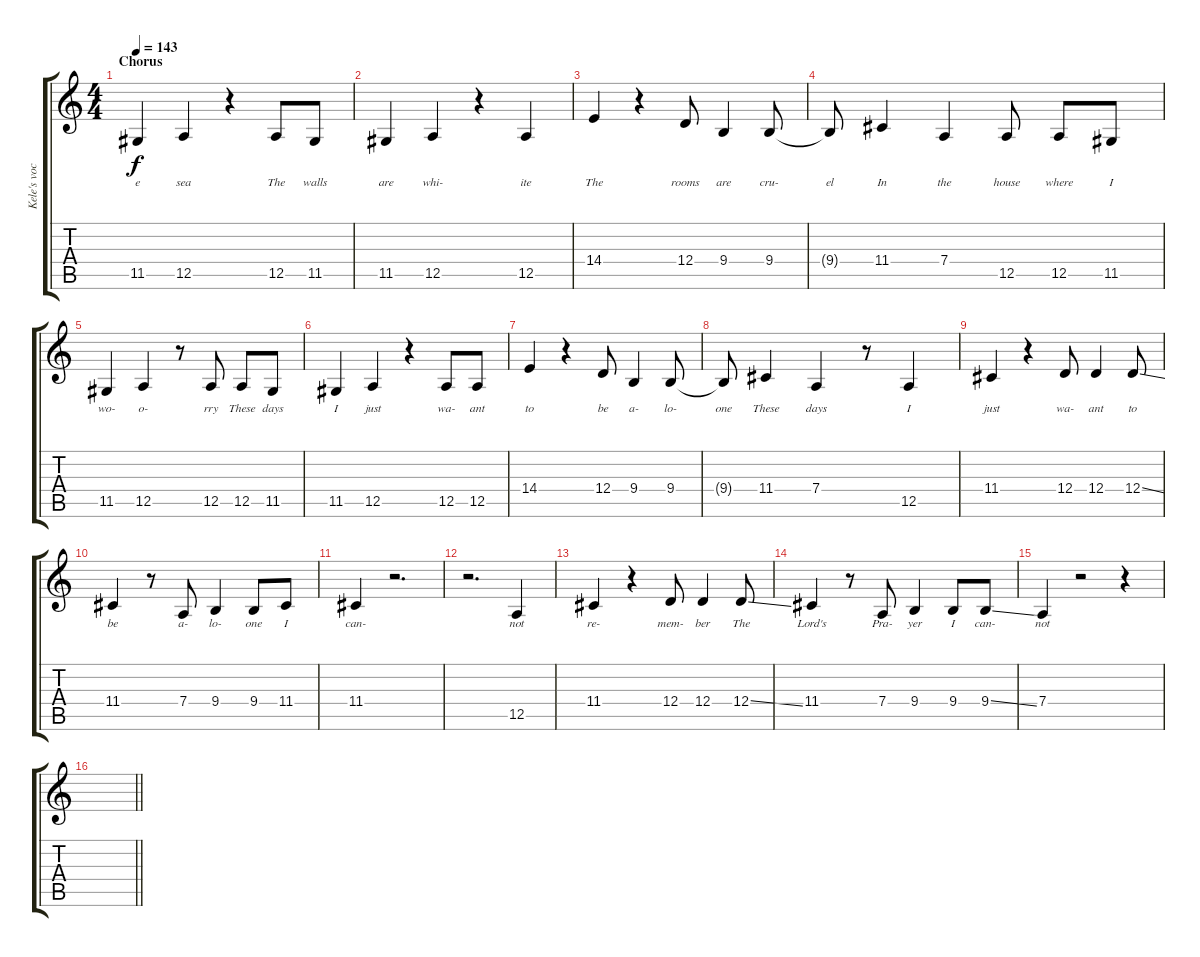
\track ("Kele's vocals" "Kele's voc") {instrument flute}
\staff {score tabs}
\tuning (E4 B3 G3 D3 A2 E2) {hide}
\ts (4 4)
\section ("" "Chorus")
\tempo 143
\clef g2
\ks c
11.5.4{lyrics (0 "e") lyrics (1 "") lyrics (2 "") lyrics (3 "") lyrics (4 "") dy f} 12.5.4{lyrics (0 "sea") lyrics (1 "") lyrics (2 "") lyrics (3 "") lyrics (4 "")} r.4 12.5.8{lyrics (0 "The") lyrics (1 "") lyrics (2 "") lyrics (3 "") lyrics (4 "")} 11.5.8{lyrics (0 "walls") lyrics (1 "") lyrics (2 "") lyrics (3 "") lyrics (4 "")} |
11.5.4{lyrics (0 "are") lyrics (1 "") lyrics (2 "") lyrics (3 "") lyrics (4 "")} 12.5.4{lyrics (0 "whi-") lyrics (1 "") lyrics (2 "") lyrics (3 "") lyrics (4 "")} r.4 12.5.4{lyrics (0 "ite") lyrics (1 "") lyrics (2 "") lyrics (3 "") lyrics (4 "")} |
14.4.4{lyrics (0 "The") lyrics (1 "") lyrics (2 "") lyrics (3 "") lyrics (4 "")} r.4 12.4.8{lyrics (0 "rooms") lyrics (1 "") lyrics (2 "") lyrics (3 "") lyrics (4 "")} 9.4.4{lyrics (0 "are") lyrics (1 "") lyrics (2 "") lyrics (3 "") lyrics (4 "")} 9.4.8{lyrics (0 "cru-") lyrics (1 "") lyrics (2 "") lyrics (3 "") lyrics (4 "")} |
9.4{t}.8{lyrics (0 "el") lyrics (1 "") lyrics (2 "") lyrics (3 "") lyrics (4 "")} 11.4.4{lyrics (0 "In") lyrics (1 "") lyrics (2 "") lyrics (3 "") lyrics (4 "")} 7.4.4{lyrics (0 "the") lyrics (1 "") lyrics (2 "") lyrics (3 "") lyrics (4 "")} 12.5.8{lyrics (0 "house") lyrics (1 "") lyrics (2 "") lyrics (3 "") lyrics (4 "")} 12.5.8{lyrics (0 "where") lyrics (1 "") lyrics (2 "") lyrics (3 "") lyrics (4 "")} 11.5.8{lyrics (0 "I") lyrics (1 "") lyrics (2 "") lyrics (3 "") lyrics (4 "")} |
11.5.4{lyrics (0 "wo-") lyrics (1 "") lyrics (2 "") lyrics (3 "") lyrics (4 "")} 12.5.4{lyrics (0 "o-") lyrics (1 "") lyrics (2 "") lyrics (3 "") lyrics (4 "")} r.8 12.5.8{lyrics (0 "rry") lyrics (1 "") lyrics (2 "") lyrics (3 "") lyrics (4 "")} 12.5.8{lyrics (0 "These") lyrics (1 "") lyrics (2 "") lyrics (3 "") lyrics (4 "")} 11.5.8{lyrics (0 "days") lyrics (1 "") lyrics (2 "") lyrics (3 "") lyrics (4 "")} |
11.5.4{lyrics (0 "I") lyrics (1 "") lyrics (2 "") lyrics (3 "") lyrics (4 "")} 12.5.4{lyrics (0 "just") lyrics (1 "") lyrics (2 "") lyrics (3 "") lyrics (4 "")} r.4 12.5.8{lyrics (0 "wa-") lyrics (1 "") lyrics (2 "") lyrics (3 "") lyrics (4 "")} 12.5.8{lyrics (0 "ant") lyrics (1 "") lyrics (2 "") lyrics (3 "") lyrics (4 "")} |
14.4.4{lyrics (0 "to") lyrics (1 "") lyrics (2 "") lyrics (3 "") lyrics (4 "")} r.4 12.4.8{lyrics (0 "be") lyrics (1 "") lyrics (2 "") lyrics (3 "") lyrics (4 "")} 9.4.4{lyrics (0 "a-") lyrics (1 "") lyrics (2 "") lyrics (3 "") lyrics (4 "")} 9.4.8{lyrics (0 "lo-") lyrics (1 "") lyrics (2 "") lyrics (3 "") lyrics (4 "")} |
9.4{t}.8{lyrics (0 "one") lyrics (1 "") lyrics (2 "") lyrics (3 "") lyrics (4 "")} 11.4.4{lyrics (0 "These") lyrics (1 "") lyrics (2 "") lyrics (3 "") lyrics (4 "")} 7.4.4{lyrics (0 "days") lyrics (1 "") lyrics (2 "") lyrics (3 "") lyrics (4 "")} r.8 12.5.4{lyrics (0 "I") lyrics (1 "") lyrics (2 "") lyrics (3 "") lyrics (4 "")} |
11.4.4{lyrics (0 "just") lyrics (1 "") lyrics (2 "") lyrics (3 "") lyrics (4 "")} r.4 12.4.8{lyrics (0 "wa-") lyrics (1 "") lyrics (2 "") lyrics (3 "") lyrics (4 "")} 12.4.4{lyrics (0 "ant") lyrics (1 "") lyrics (2 "") lyrics (3 "") lyrics (4 "")} 12.4{ss}.8{lyrics (0 "to") lyrics (1 "") lyrics (2 "") lyrics (3 "") lyrics (4 "")} |
11.4.4{lyrics (0 "be") lyrics (1 "") lyrics (2 "") lyrics (3 "") lyrics (4 "")} r.8 7.4.8{lyrics (0 "a-") lyrics (1 "") lyrics (2 "") lyrics (3 "") lyrics (4 "")} 9.4.4{lyrics (0 "lo-") lyrics (1 "") lyrics (2 "") lyrics (3 "") lyrics (4 "")} 9.4.8{lyrics (0 "one") lyrics (1 "") lyrics (2 "") lyrics (3 "") lyrics (4 "")} 11.4.8{lyrics (0 "I") lyrics (1 "") lyrics (2 "") lyrics (3 "") lyrics (4 "")} |
11.4.4{lyrics (0 "can-") lyrics (1 "") lyrics (2 "") lyrics (3 "") lyrics (4 "")} r.2{d} |
r.2{d} 12.5.4{lyrics (0 "not") lyrics (1 "") lyrics (2 "") lyrics (3 "") lyrics (4 "")} |
11.4.4{lyrics (0 "re-") lyrics (1 "") lyrics (2 "") lyrics (3 "") lyrics (4 "")} r.4 12.4.8{lyrics (0 "mem-") lyrics (1 "") lyrics (2 "") lyrics (3 "") lyrics (4 "")} 12.4.4{lyrics (0 "ber") lyrics (1 "") lyrics (2 "") lyrics (3 "") lyrics (4 "")} 12.4{ss}.8{lyrics (0 "The") lyrics (1 "") lyrics (2 "") lyrics (3 "") lyrics (4 "")} |
11.4.4{lyrics (0 "Lord's") lyrics (1 "") lyrics (2 "") lyrics (3 "") lyrics (4 "")} r.8 7.4.8{lyrics (0 "Pra-") lyrics (1 "") lyrics (2 "") lyrics (3 "") lyrics (4 "")} 9.4.4{lyrics (0 "yer") lyrics (1 "") lyrics (2 "") lyrics (3 "") lyrics (4 "")} 9.4.8{lyrics (0 "I") lyrics (1 "") lyrics (2 "") lyrics (3 "") lyrics (4 "")} 9.4{ss}.8{lyrics (0 "can-") lyrics (1 "") lyrics (2 "") lyrics (3 "") lyrics (4 "")} |
7.4.4{lyrics (0 "not") lyrics (1 "") lyrics (2 "") lyrics (3 "") lyrics (4 "")} r.2 r.4 |
\barLineRight lightlight
